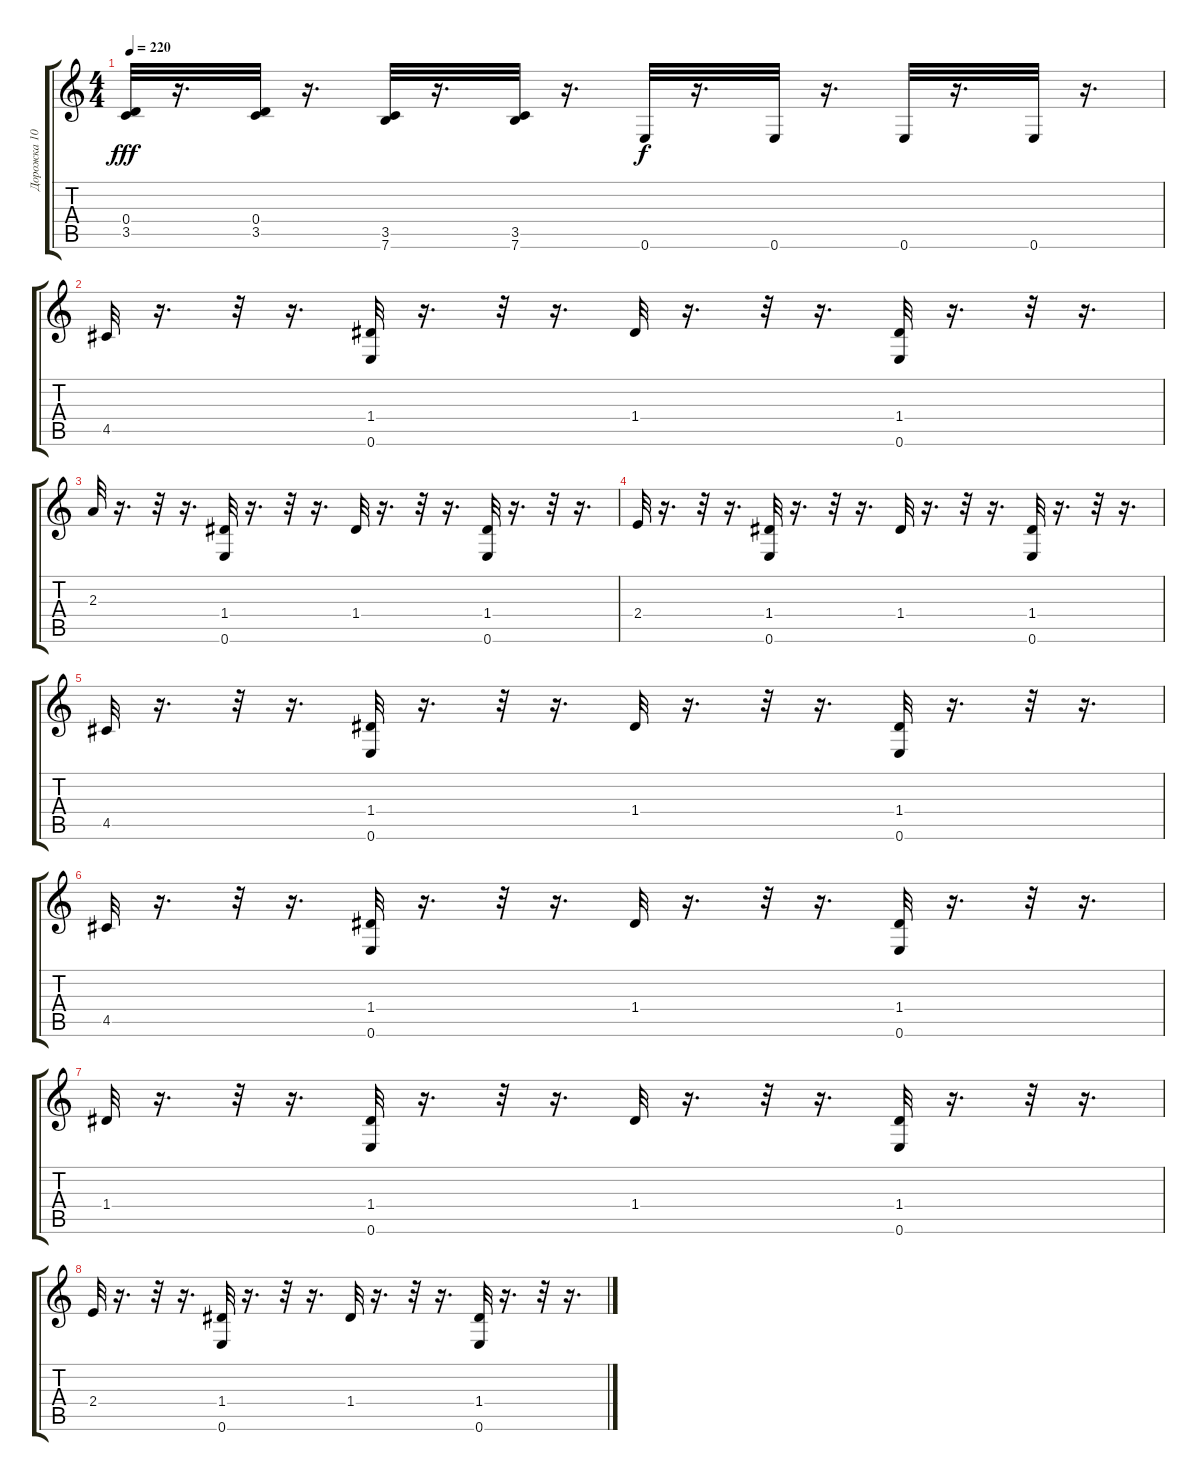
\track ("Дорожка 10" "Дорожка 10") {instrument acousticguitarnylon}
\staff {score tabs}
\tuning (E4 B3 G3 D3 A2 E2) {hide}
\ts (4 4)
\tempo 220
\clef g2
\ks c
(0.4 3.5).32{dy fff} r.16{d} (0.4 3.5).32 r.16{d} (3.5 7.6).32 r.16{d} (3.5 7.6).32 r.16{d} 0.6.32{dy f} r.16{d} 0.6.32 r.16{d} 0.6.32 r.16{d} 0.6.32 r.16{d} |
4.5.32 r.16{d} r.32 r.16{d} (1.4 0.6).32 r.16{d} r.32 r.16{d} 1.4.32 r.16{d} r.32 r.16{d} (1.4 0.6).32 r.16{d} r.32 r.16{d} |
2.3.32 r.16{d} r.32 r.16{d} (1.4 0.6).32 r.16{d} r.32 r.16{d} 1.4.32 r.16{d} r.32 r.16{d} (1.4 0.6).32 r.16{d} r.32 r.16{d} |
2.4.32 r.16{d} r.32 r.16{d} (1.4 0.6).32 r.16{d} r.32 r.16{d} 1.4.32 r.16{d} r.32 r.16{d} (1.4 0.6).32 r.16{d} r.32 r.16{d} |
4.5.32 r.16{d} r.32 r.16{d} (1.4 0.6).32 r.16{d} r.32 r.16{d} 1.4.32 r.16{d} r.32 r.16{d} (1.4 0.6).32 r.16{d} r.32 r.16{d} |
4.5.32 r.16{d} r.32 r.16{d} (1.4 0.6).32 r.16{d} r.32 r.16{d} 1.4.32 r.16{d} r.32 r.16{d} (1.4 0.6).32 r.16{d} r.32 r.16{d} |
1.4.32 r.16{d} r.32 r.16{d} (1.4 0.6).32 r.16{d} r.32 r.16{d} 1.4.32 r.16{d} r.32 r.16{d} (1.4 0.6).32 r.16{d} r.32 r.16{d} |
2.4.32 r.16{d} r.32 r.16{d} (1.4 0.6).32 r.16{d} r.32 r.16{d} 1.4.32 r.16{d} r.32 r.16{d} (1.4 0.6).32 r.16{d} r.32 r.16{d}
